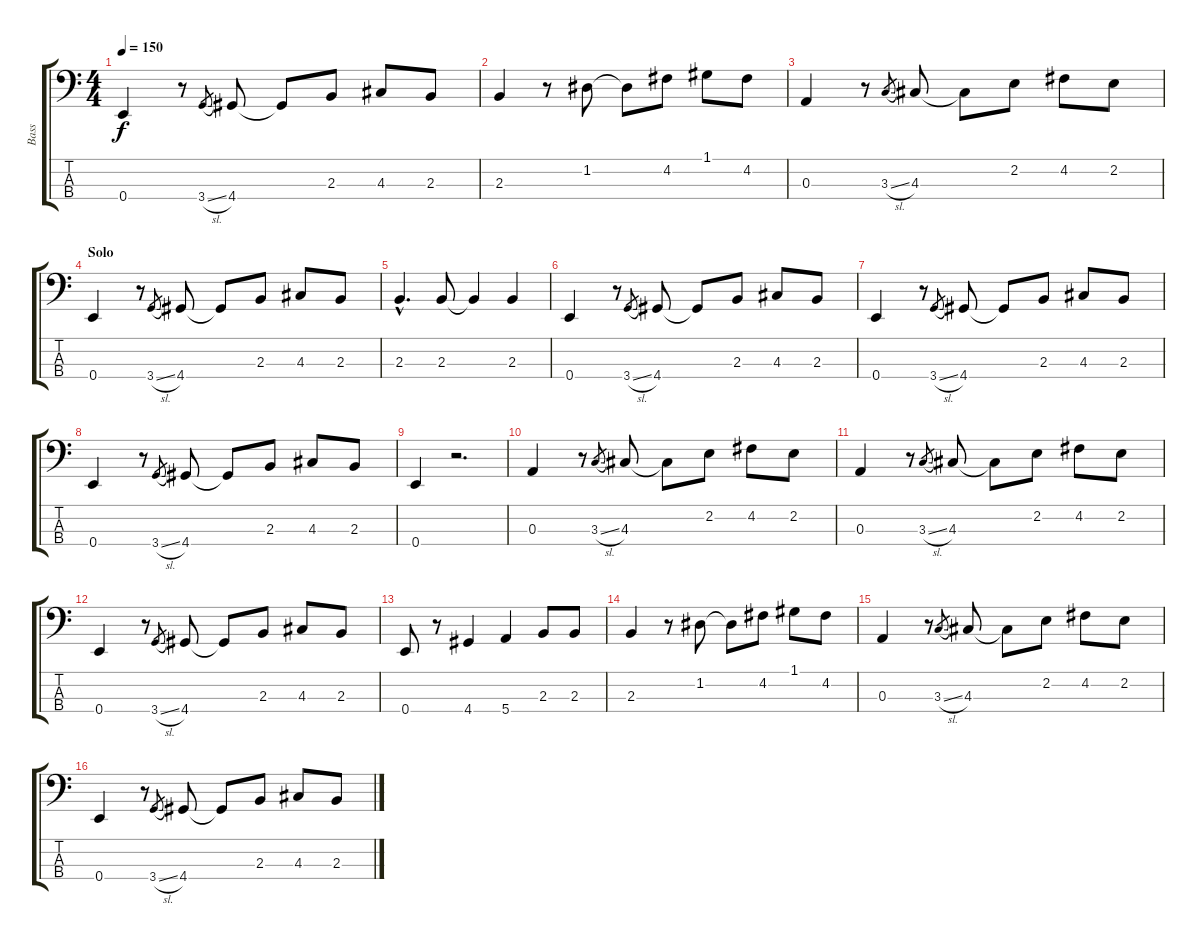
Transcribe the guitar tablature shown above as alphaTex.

\track ("Bass" "Bass") {instrument acousticguitarnylon}
\staff {score tabs}
\tuning (G2 D2 A1 E1) {hide}
\ts (4 4)
\tempo 150
\clef f4
\ks c
0.4.4{dy f} r.8 3.4{sl}.8{gr} 4.4.8 4.4{t}.8 2.3.8 4.3.8 2.3.8 |
2.3.4 r.8 1.2.8 1.2{t}.8 4.2.8 1.1.8 4.2.8 |
0.3.4 r.8 3.3{sl}.8{gr} 4.3.8 4.3{t}.8 2.2.8 4.2.8 2.2.8 |
\section ("" "Solo")
0.4.4 r.8 3.4{sl}.8{gr} 4.4.8 4.4{t}.8 2.3.8 4.3.8 2.3.8 |
2.3{hac}.4{d} 2.3.8 2.3{t}.4 2.3.4 |
0.4.4 r.8 3.4{sl}.8{gr} 4.4.8 4.4{t}.8 2.3.8 4.3.8 2.3.8 |
0.4.4 r.8 3.4{sl}.8{gr} 4.4.8 4.4{t}.8 2.3.8 4.3.8 2.3.8 |
0.4.4 r.8 3.4{sl}.8{gr} 4.4.8 4.4{t}.8 2.3.8 4.3.8 2.3.8 |
0.4.4 r.2{d} |
0.3.4 r.8 3.3{sl}.8{gr} 4.3.8 4.3{t}.8 2.2.8 4.2.8 2.2.8 |
0.3.4 r.8 3.3{sl}.8{gr} 4.3.8 4.3{t}.8 2.2.8 4.2.8 2.2.8 |
0.4.4 r.8 3.4{sl}.8{gr} 4.4.8 4.4{t}.8 2.3.8 4.3.8 2.3.8 |
0.4.8 r.8 4.4.4 5.4.4 2.3.8 2.3.8 |
2.3.4 r.8 1.2.8 1.2{t}.8 4.2.8 1.1.8 4.2.8 |
0.3.4 r.8 3.3{sl}.8{gr} 4.3.8 4.3{t}.8 2.2.8 4.2.8 2.2.8 |
0.4.4 r.8 3.4{sl}.8{gr} 4.4.8 4.4{t}.8 2.3.8 4.3.8 2.3.8
